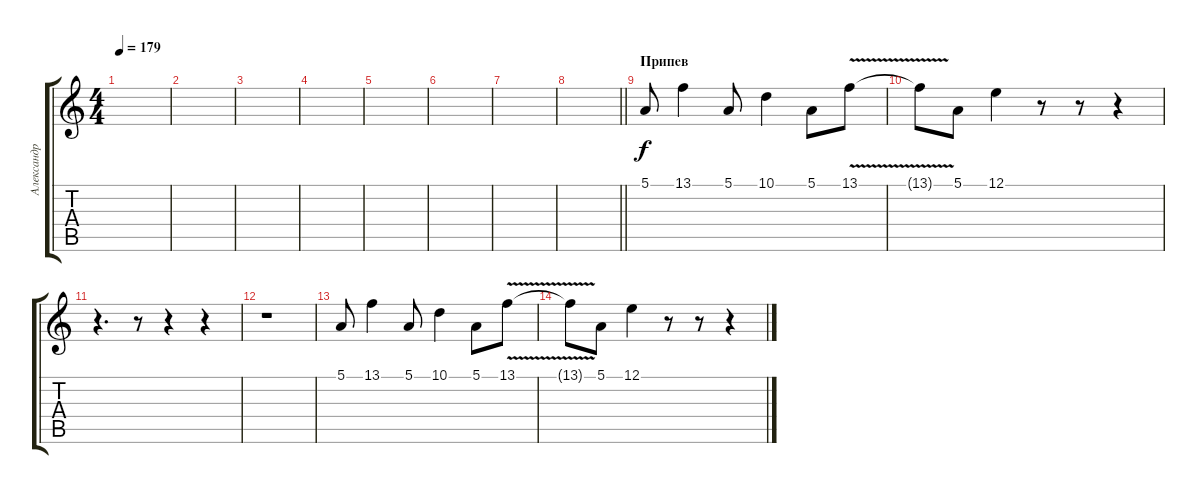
\track ("Александр \"Wish\" Андрюхин" "Александр ") {instrument pad7halo}
\staff {score tabs}
\tuning (E4 B3 G3 D3 A2 E2) {hide}
\ts (4 4)
\tempo 179
\clef g2
\ks c
|
|
|
|
|
|
|
\barLineRight lightlight
|
\section ("" "Припев")
5.1.8{instrument whistle} 13.1.4 5.1.8 10.1.4 5.1.8 13.1{v}.8 |
13.1{t}.8 5.1.8 12.1.4 r.8 r.8 r.4 |
r.4{d} r.8 r.4 r.4 |
r.1 |
5.1.8 13.1.4 5.1.8 10.1.4 5.1.8 13.1{v}.8 |
13.1{t}.8 5.1.8 12.1.4 r.8 r.8 r.4
